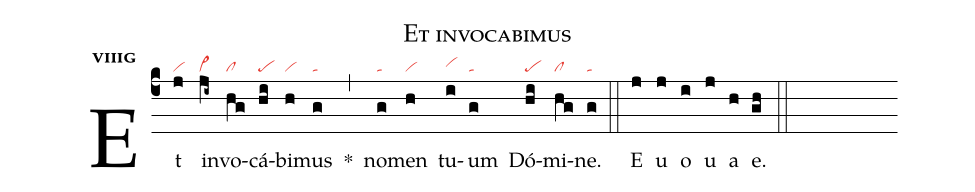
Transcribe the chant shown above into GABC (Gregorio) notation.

name:Et invocabimus;
office-part:an;
mode:8g;
nabc-lines:1;
%%
initial-style: 1;
name:Et invocabimus;
mode: 8;
office-part: Antiphona;
annotation: Ant.;
annotation: viii a;
nabc-lines:1;
%%
(c4) Et(j|vi) in(ji~|cl~)vo(hg|cl)cá(hi|pe)bi(h|vi)mus(g|ta) <sp>*</sp>(,) no(g|ta)men(h|vi) tu(i|vihh)um(g|ta) Dó(hi|pe)mi(hg|cl)ne.(g|ta) (::)
<eu>E(j) u(j) o(i) u(j) a(h) e.</eu>(gh) (::)
